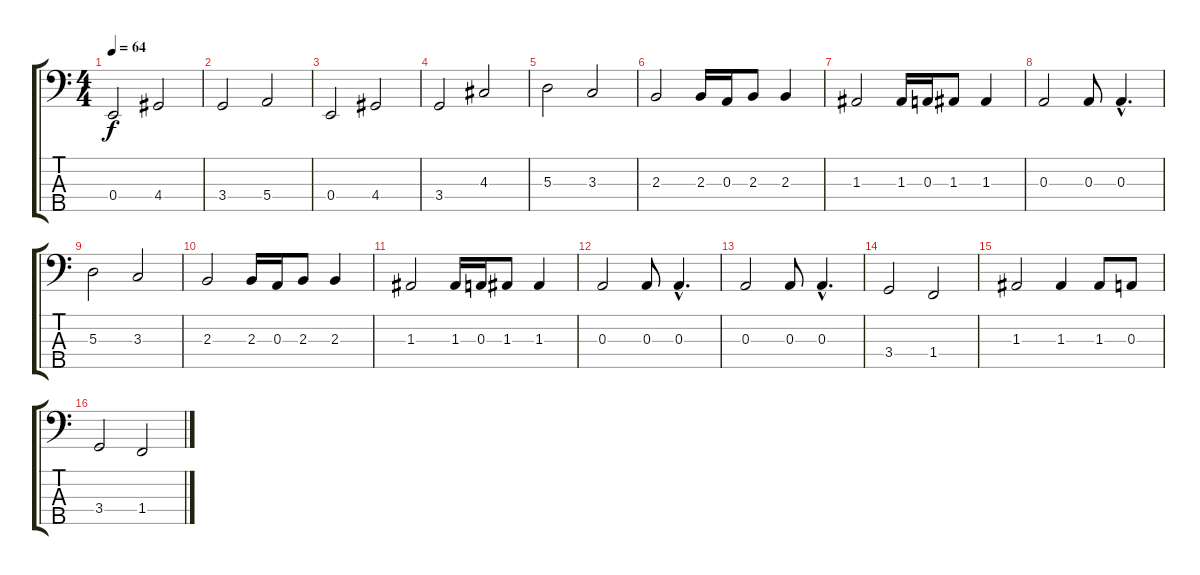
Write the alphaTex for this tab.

\track "" {instrument fretlessbass}
\staff {score tabs}
\tuning (G2 D2 A1 E1 B0) {hide}
\ts (4 4)
\tempo 64
\clef f4
\ks c
0.4.2{dy f} 4.4.2 |
3.4.2 5.4.2 |
0.4.2 4.4.2 |
3.4.2 4.3.2 |
5.3.2 3.3.2 |
2.3.2 2.3.16 0.3.16 2.3.8 2.3.4 |
1.3.2 1.3.16 0.3.16 1.3.8 1.3.4 |
0.3.2 0.3.8 0.3{hac}.4{d} |
5.3.2 3.3.2 |
2.3.2 2.3.16 0.3.16 2.3.8 2.3.4 |
1.3.2 1.3.16 0.3.16 1.3.8 1.3.4 |
0.3.2 0.3.8 0.3{hac}.4{d} |
0.3.2 0.3.8 0.3{hac}.4{d} |
3.4.2 1.4.2 |
1.3.2 1.3.4 1.3.8 0.3.8 |
3.4.2 1.4.2
